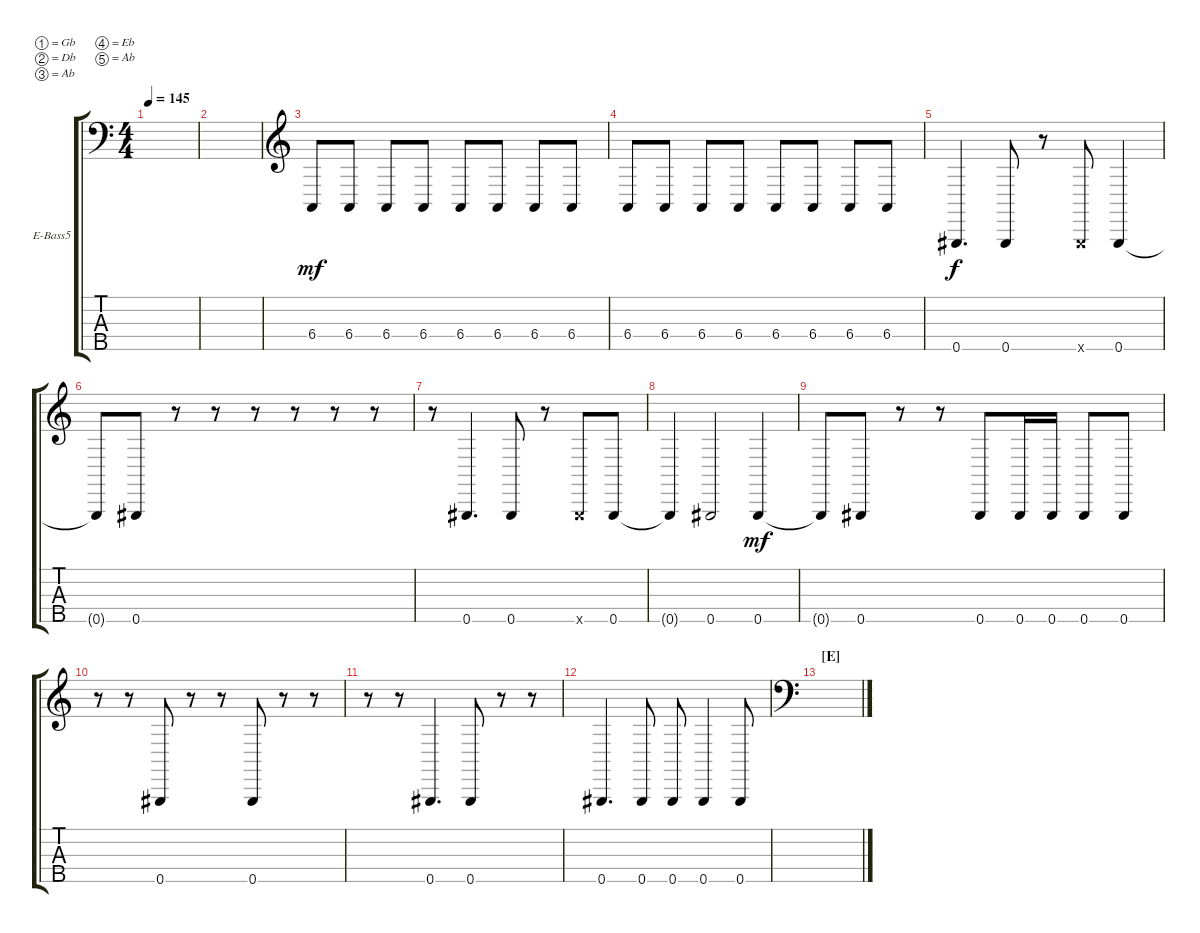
\defaultSystemsLayout 4
\bracketExtendMode groupsimilarinstruments
\firstSystemTrackNameOrientation horizontal
\otherSystemsTrackNameOrientation horizontal
\track ("Bass" "E-Bass5") {instrument electricbassfinger}
\staff {score tabs}
\tuning (Gb2 Db2 Ab1 Eb1 Ab0)
\ts (4 4)
\tempo 145
\clef f4
\ks c
|
|
\clef g2
6.4.8{dy mf} 6.4.8 6.4.8 6.4.8 6.4.8 6.4.8 6.4.8 6.4.8 |
6.4.8 6.4.8 6.4.8 6.4.8 6.4.8 6.4.8 6.4.8 6.4.8 |
0.5.4{d dy f} 0.5.8 r.8 0.5{x}.8 0.5.4 |
0.5{t}.8 0.5.8 r.8 r.8 r.8 r.8 r.8 r.8 |
r.8 0.5.4{d} 0.5.8 r.8 0.5{x}.8 0.5.8 |
0.5{t}.4 0.5.2 0.5.4{dy mf} |
0.5{t}.8 0.5.8 r.8 r.8 0.5.8 0.5.16 0.5.16 0.5.8 0.5.8 |
r.8 r.8 0.5.8 r.8 r.8 0.5.8 r.8 r.8 |
r.8 r.8 0.5.4{d} 0.5.8 r.8 r.8 |
0.5.4{d} 0.5.8 0.5.8 0.5.4 0.5.8 |
\section ("E" "")
\clef f4
